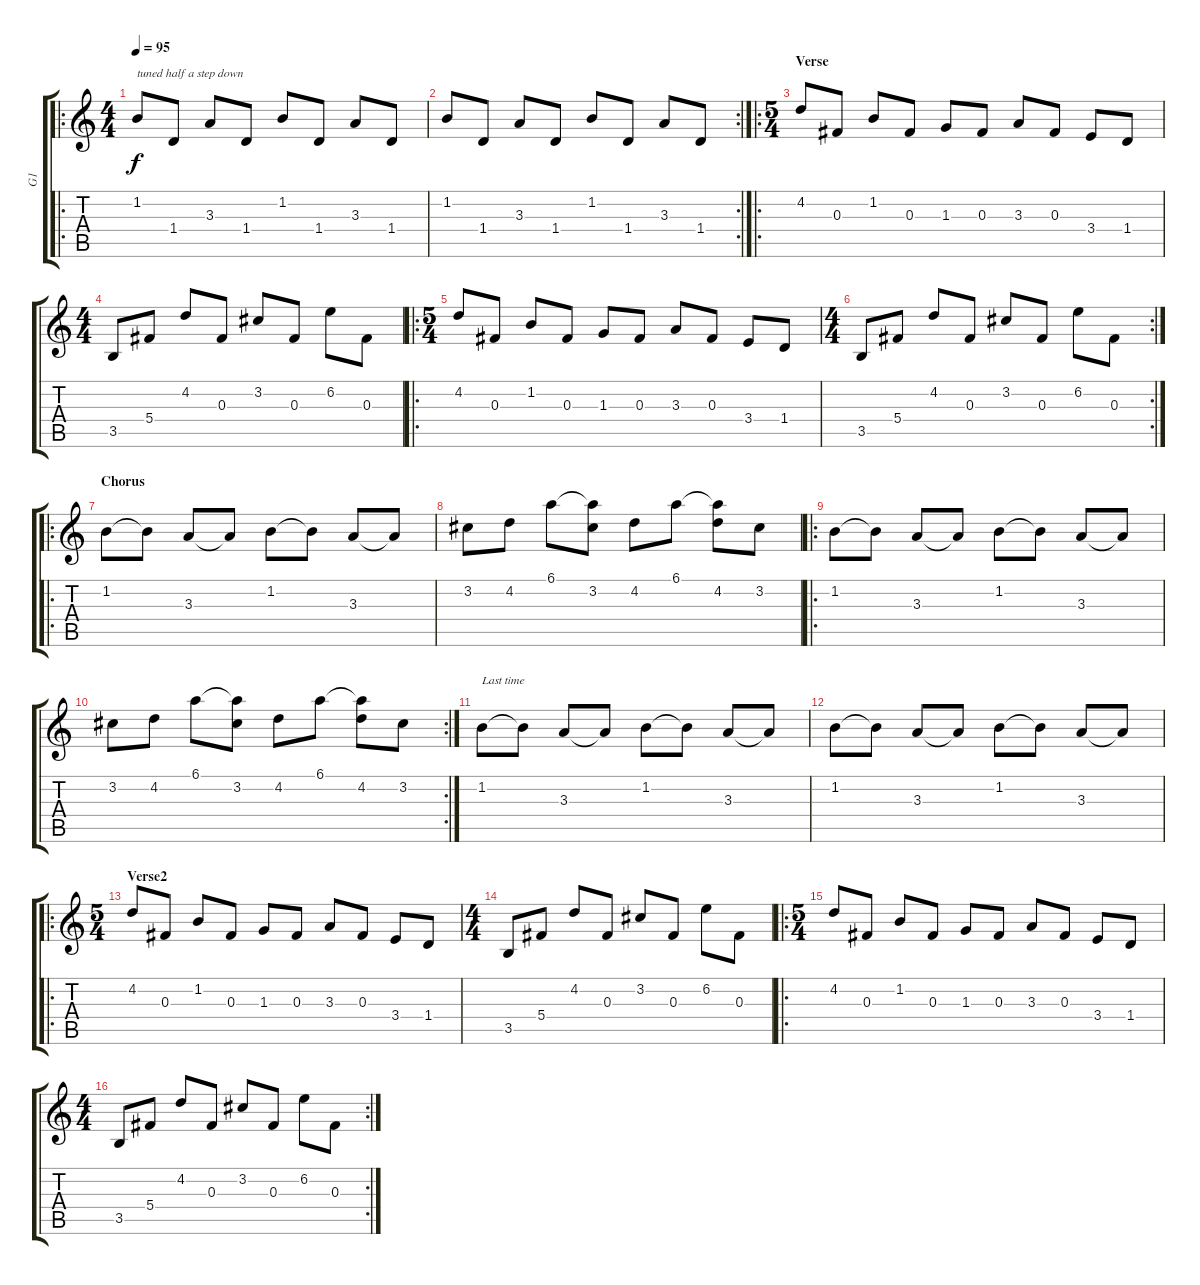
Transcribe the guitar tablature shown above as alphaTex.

\track ("G1" "G1") {instrument distortionguitar}
\staff {score tabs}
\tuning (Eb4 Bb3 Gb3 Db3 Ab2 Eb2) {hide}
\ro
\ts (4 4)
\tempo 95
\clef g2
\ks c
1.2.8{txt "tuned half a step down" dy f instrument distortionguitar} 1.4.8 3.3.8 1.4.8 1.2.8 1.4.8 3.3.8 1.4.8 |
\rc 2
1.2.8 1.4.8 3.3.8 1.4.8 1.2.8 1.4.8 3.3.8 1.4.8 |
\ro
\ts (5 4)
\section ("" "Verse")
4.2.8 0.3.8 1.2.8 0.3.8 1.3.8 0.3.8 3.3.8 0.3.8 3.4.8 1.4.8 |
\ts (4 4)
3.5.8 5.4.8 4.2.8 0.3.8 3.2.8 0.3.8 6.2.8 0.3.8 |
\ro
\ts (5 4)
4.2.8 0.3.8 1.2.8 0.3.8 1.3.8 0.3.8 3.3.8 0.3.8 3.4.8 1.4.8 |
\rc 2
\ts (4 4)
3.5.8 5.4.8 4.2.8 0.3.8 3.2.8 0.3.8 6.2.8 0.3.8 |
\ro
\section ("" "Chorus")
1.2.8 1.2{t}.8 3.3.8 3.3{t}.8 1.2.8 1.2{t}.8 3.3.8 3.3{t}.8 |
3.2.8 4.2.8 6.1.8 (6.1{t} 3.2).8 4.2.8 6.1.8 (6.1{t} 4.2).8 3.2.8 |
\ro
1.2.8 1.2{t}.8 3.3.8 3.3{t}.8 1.2.8 1.2{t}.8 3.3.8 3.3{t}.8 |
\rc 2
3.2.8 4.2.8 6.1.8 (6.1{t} 3.2).8 4.2.8 6.1.8 (6.1{t} 4.2).8 3.2.8 |
1.2.8{txt "Last time"} 1.2{t}.8 3.3.8 3.3{t}.8 1.2.8 1.2{t}.8 3.3.8 3.3{t}.8 |
1.2.8 1.2{t}.8 3.3.8 3.3{t}.8 1.2.8 1.2{t}.8 3.3.8 3.3{t}.8 |
\ro
\ts (5 4)
\section ("" "Verse2")
4.2.8 0.3.8 1.2.8 0.3.8 1.3.8 0.3.8 3.3.8 0.3.8 3.4.8 1.4.8 |
\ts (4 4)
3.5.8 5.4.8 4.2.8 0.3.8 3.2.8 0.3.8 6.2.8 0.3.8 |
\ro
\ts (5 4)
4.2.8 0.3.8 1.2.8 0.3.8 1.3.8 0.3.8 3.3.8 0.3.8 3.4.8 1.4.8 |
\rc 2
\ts (4 4)
3.5.8 5.4.8 4.2.8 0.3.8 3.2.8 0.3.8 6.2.8 0.3.8
